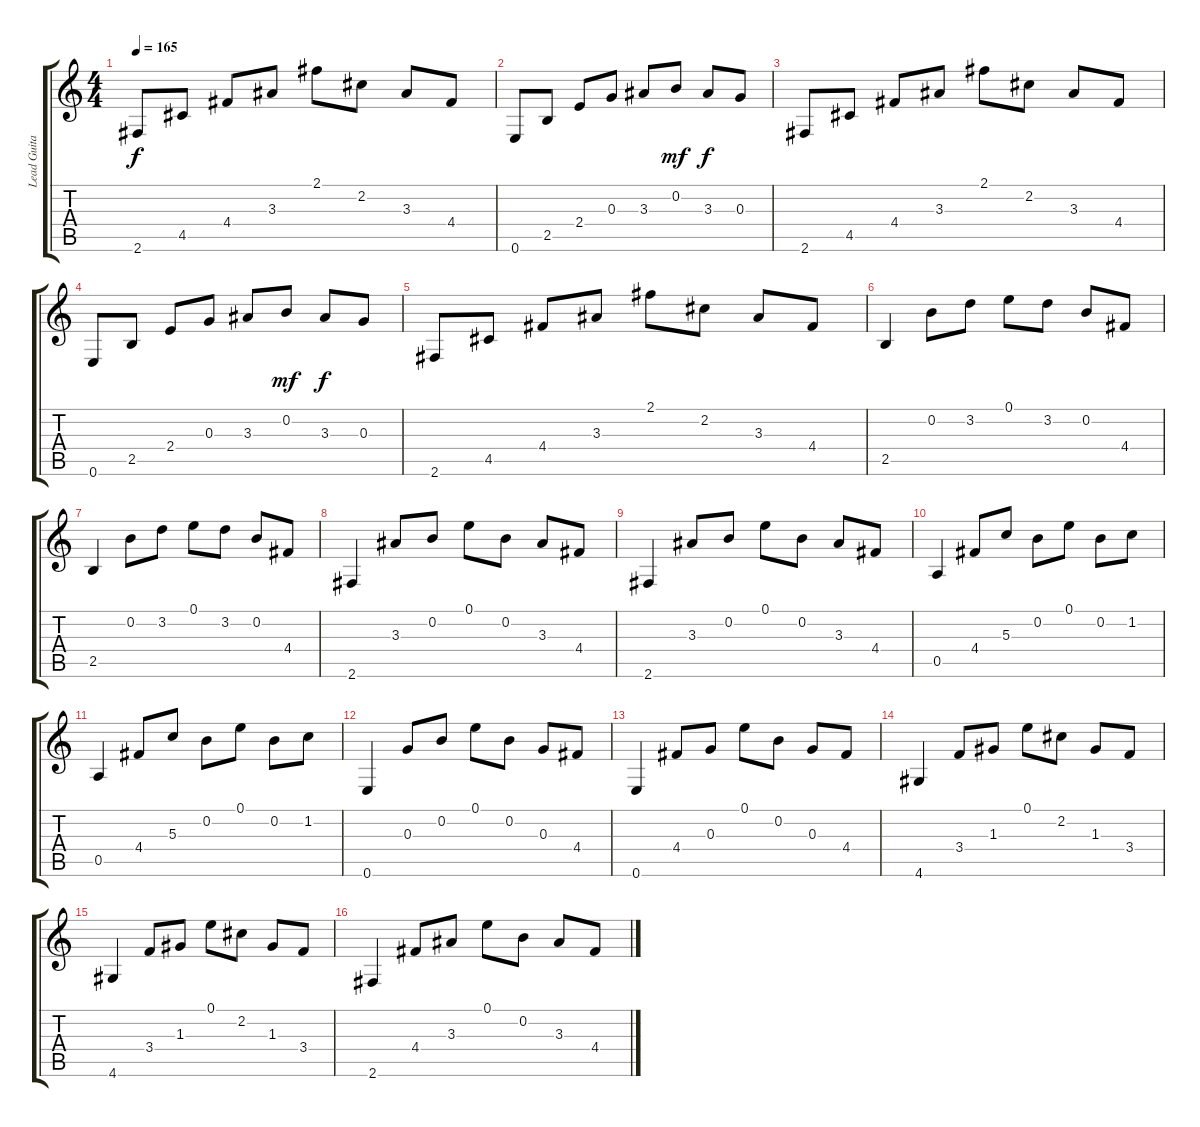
\track ("Lead Guitar 1" "Lead Guita") {instrument distortionguitar}
\staff {score tabs}
\tuning (E4 B3 G3 D3 A2 E2) {hide}
\ts (4 4)
\tempo 165
\clef g2
\ks c
2.6.8{dy f} 4.5.8 4.4.8 3.3.8 2.1.8 2.2.8 3.3.8 4.4.8 |
0.6.8 2.5.8 2.4.8 0.3.8 3.3.8 0.2.8{dy mf} 3.3.8{dy f} 0.3.8 |
2.6.8 4.5.8 4.4.8 3.3.8 2.1.8 2.2.8 3.3.8 4.4.8 |
0.6.8 2.5.8 2.4.8 0.3.8 3.3.8 0.2.8{dy mf} 3.3.8{dy f} 0.3.8 |
2.6.8 4.5.8 4.4.8 3.3.8 2.1.8 2.2.8 3.3.8 4.4.8 |
2.5.4 0.2.8 3.2.8 0.1.8 3.2.8 0.2.8 4.4.8 |
2.5.4 0.2.8 3.2.8 0.1.8 3.2.8 0.2.8 4.4.8 |
2.6.4 3.3.8 0.2.8 0.1.8 0.2.8 3.3.8 4.4.8 |
2.6.4 3.3.8 0.2.8 0.1.8 0.2.8 3.3.8 4.4.8 |
0.5.4 4.4.8 5.3.8 0.2.8 0.1.8 0.2.8 1.2.8 |
0.5.4 4.4.8 5.3.8 0.2.8 0.1.8 0.2.8 1.2.8 |
0.6.4 0.3.8 0.2.8 0.1.8 0.2.8 0.3.8 4.4.8 |
0.6.4 4.4.8 0.3.8 0.1.8 0.2.8 0.3.8 4.4.8 |
4.6.4 3.4.8 1.3.8 0.1.8 2.2.8 1.3.8 3.4.8 |
4.6.4 3.4.8 1.3.8 0.1.8 2.2.8 1.3.8 3.4.8 |
2.6.4 4.4.8 3.3.8 0.1.8 0.2.8 3.3.8 4.4.8
